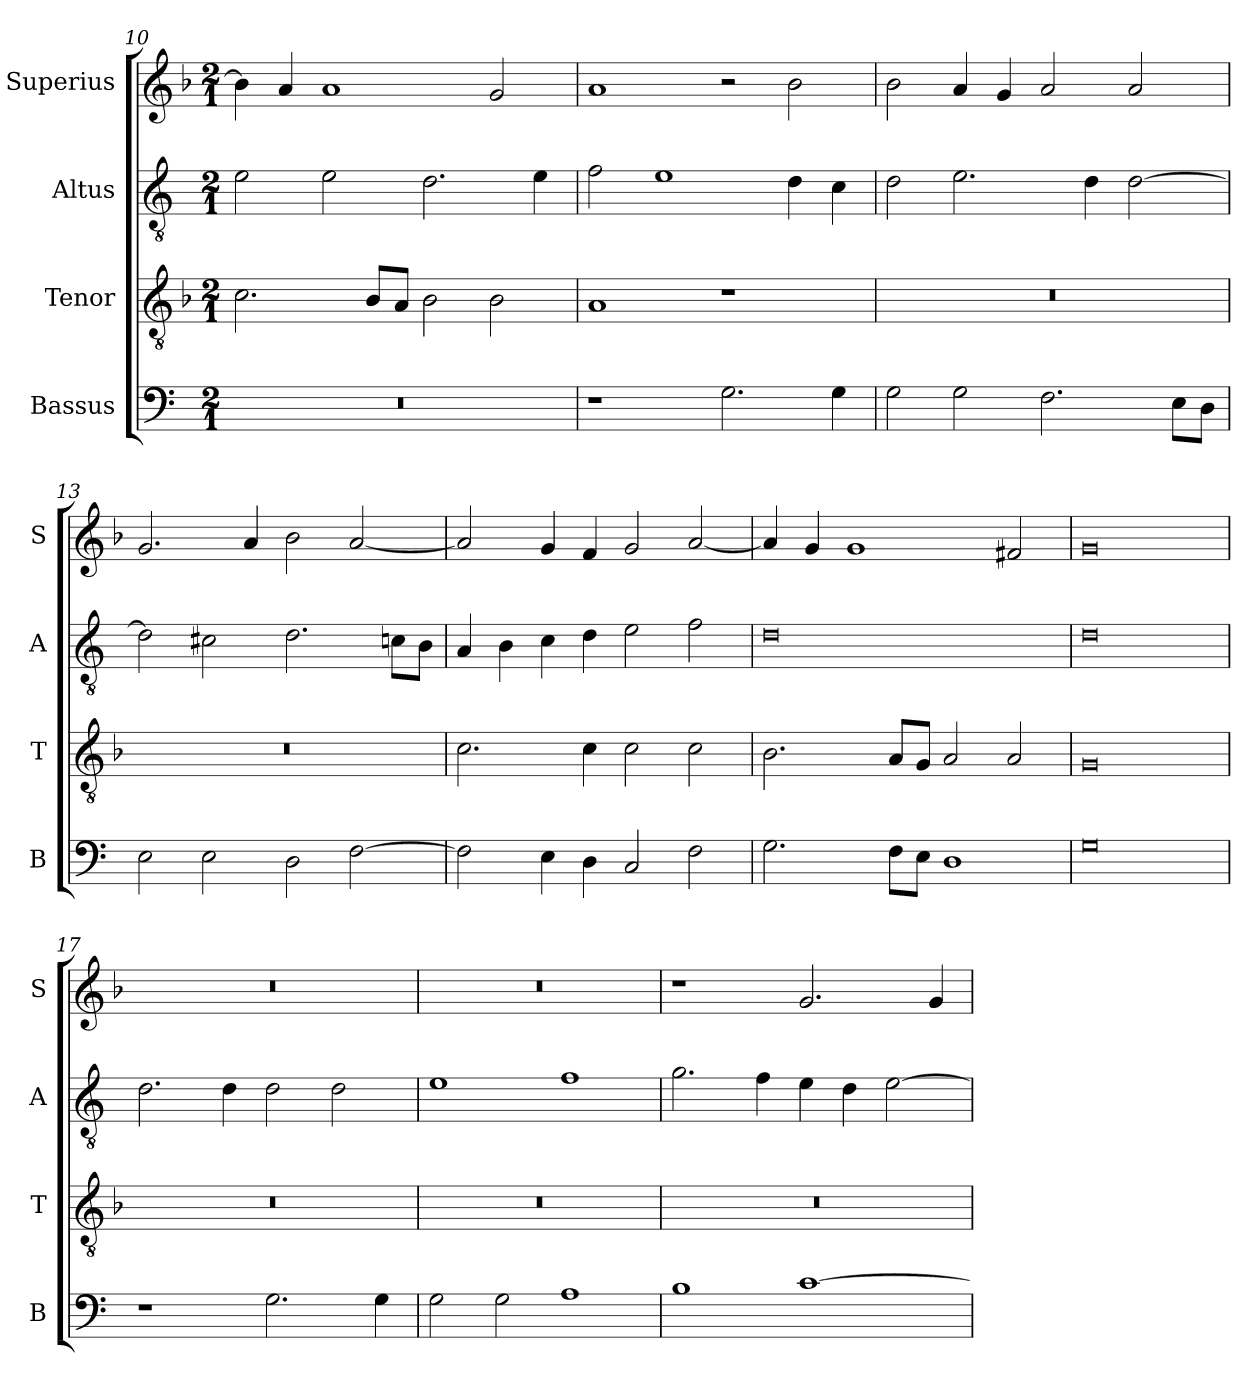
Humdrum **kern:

**kern	**kern	**kern	**kern
*part4	*part3	*part2	*part1
*staff4	*staff3	*staff2	*staff1
*I"Bassus	*I"Tenor	*I"Altus	*I"Superius
*I'B	*I'T	*I'A	*I'S
*clefF4	*clefGv2	*clefGv2	*clefG2
*k[]	*k[b-]	*k[]	*k[b-]
*C:	*F:	*C:	*F:
*M2/1	*M2/1	*M2/1	*M2/1
=10	=10	=10	=10
0r	2.c	2e	4b-]
.	.	.	4a
.	.	2e	1a
.	8B-L	.	.
.	8AJ	.	.
.	2B-	2.d	.
.	2B-	.	2g
.	.	4e	.
=11	=11	=11	=11
1r	1A	2f	1a
.	.	1e	.
2.G	1r	.	2r
.	.	4d	2b-
4G	.	4c	.
=12	=12	=12	=12
2G	0r	2d	2b-
2G	.	2.e	4a
.	.	.	4g
2.F	.	.	2a
.	.	4d	.
.	.	[2d	2a
8EL	.	.	.
8DJ	.	.	.
=13	=13	=13	=13
2E	0r	2d]	2.g
2E	.	2c#X	.
.	.	.	4a
2D	.	2.d	2b-
[2F	.	.	[2a
.	.	8cnL	.
.	.	8BJ	.
=14	=14	=14	=14
2F]	2.c	4A	2a]
.	.	4B	.
4E	.	4c	4g
4D	4c	4d	4f
2C	2c	2e	2g
2F	2c	2f	[2a
=15	=15	=15	=15
2.G	2.B-	0d	4a]
.	.	.	4g
.	.	.	1g
8FL	8AL	.	.
8EJ	8GJ	.	.
1D	2A	.	.
.	2A	.	2f#X
=16	=16	=16	=16
0G	0G	0d	0g
=17	=17	=17	=17
1r	0r	2.d	0r
.	.	4d	.
2.G	.	2d	.
.	.	2d	.
4G	.	.	.
=18	=18	=18	=18
2G	0r	1e	0r
2G	.	.	.
1A	.	1f	.
=19	=19	=19	=19
1B	0r	2.g	1r
.	.	4f	.
[1c	.	4e	2.g
.	.	4d	.
.	.	[2e	.
.	.	.	4g
=	=	=	=
*-	*-	*-	*-
